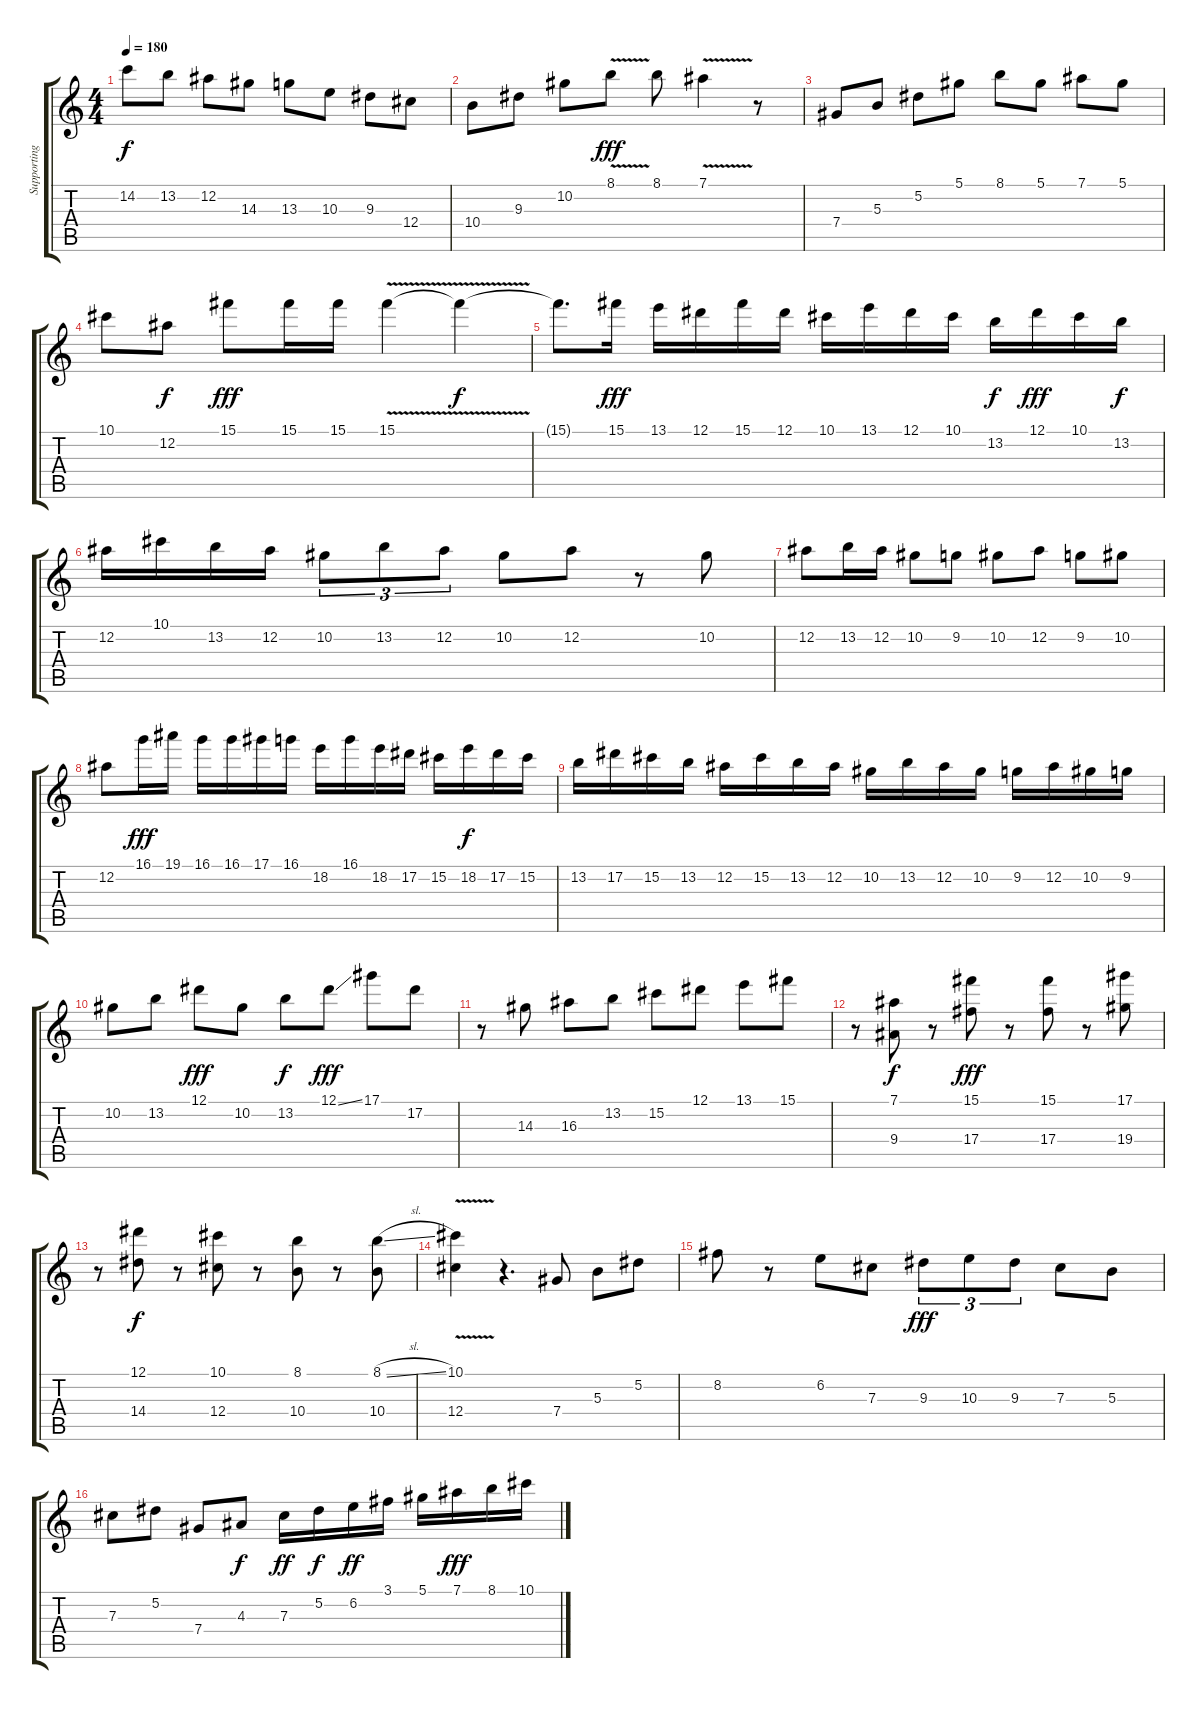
\track ("Supporting Track" "Supporting") {instrument acousticguitarsteel}
\staff {score tabs}
\tuning (Eb4 Bb3 Gb3 Db3 Ab2 Eb2) {hide}
\ts (4 4)
\tempo 180
\clef g2
\ks c
14.2.8{dy f} 13.2.8 12.2.8 14.3.8 13.3.8 10.3.8 9.3.8 12.4.8 |
10.4.8 9.3.8 10.2.8 8.1{v}.8{dy fff} 8.1.8 7.1{v}.4 r.8 |
7.4.8 5.3.8 5.2.8 5.1.8 8.1.8 5.1.8 7.1.8 5.1.8 |
10.1.8 12.2.8{dy f} 15.1.8{dy fff} 15.1.16 15.1.16 15.1{v}.4 15.1{t}.4{dy f} |
15.1{t}.8{d} 15.1.16{dy fff} 13.1.16 12.1.16 15.1.16 12.1.16 10.1.16 13.1.16 12.1.16 10.1.16 13.2.16{dy f} 12.1.16{dy fff} 10.1.16 13.2.16{dy f} |
12.2.16 10.1.16 13.2.16 12.2.16 10.2.8{tu (3 2)} 13.2.8{tu (3 2)} 12.2.8{tu (3 2)} 10.2.8 12.2.8 r.8 10.2.8 |
12.2.8 13.2.16 12.2.16 10.2.8 9.2.8 10.2.8 12.2.8 9.2.8 10.2.8 |
12.2.8 16.1.16{dy fff} 19.1.16 16.1.16 16.1.16 17.1.16 16.1.16 18.2.16 16.1.16 18.2.16 17.2.16 15.2.16 18.2.16{dy f} 17.2.16 15.2.16 |
13.2.16 17.2.16 15.2.16 13.2.16 12.2.16 15.2.16 13.2.16 12.2.16 10.2.16 13.2.16 12.2.16 10.2.16 9.2.16 12.2.16 10.2.16 9.2.16 |
10.2.8 13.2.8 12.1.8{dy fff} 10.2.8 13.2.8{dy f} 12.1{ss}.8{dy fff} 17.1.8 17.2.8 |
r.8 14.3.8 16.3.8 13.2.8 15.2.8 12.1.8 13.1.8 15.1.8 |
r.8 (7.1 9.4).8{dy f} r.8 (15.1 17.4).8{dy fff} r.8 (15.1 17.4).8 r.8 (17.1 19.4).8 |
r.8 (12.1 14.4).8{dy f} r.8 (10.1 12.4).8 r.8 (8.1 10.4).8 r.8 (8.1{sl} 10.4).8 |
(10.1{v} 12.4{v}).4 r.4{d} 7.4.8 5.3.8 5.2.8 |
8.2.8 r.8 6.2.8 7.3.8 9.3.8{tu (3 2) dy fff} 10.3.8{tu (3 2)} 9.3.8{tu (3 2)} 7.3.8 5.3.8 |
7.3.8 5.2.8 7.4.8 4.3.8{dy f} 7.3.16{dy ff} 5.2.16{dy f} 6.2.16{dy ff} 3.1.16 5.1.16 7.1.16{dy fff} 8.1.16 10.1.16
